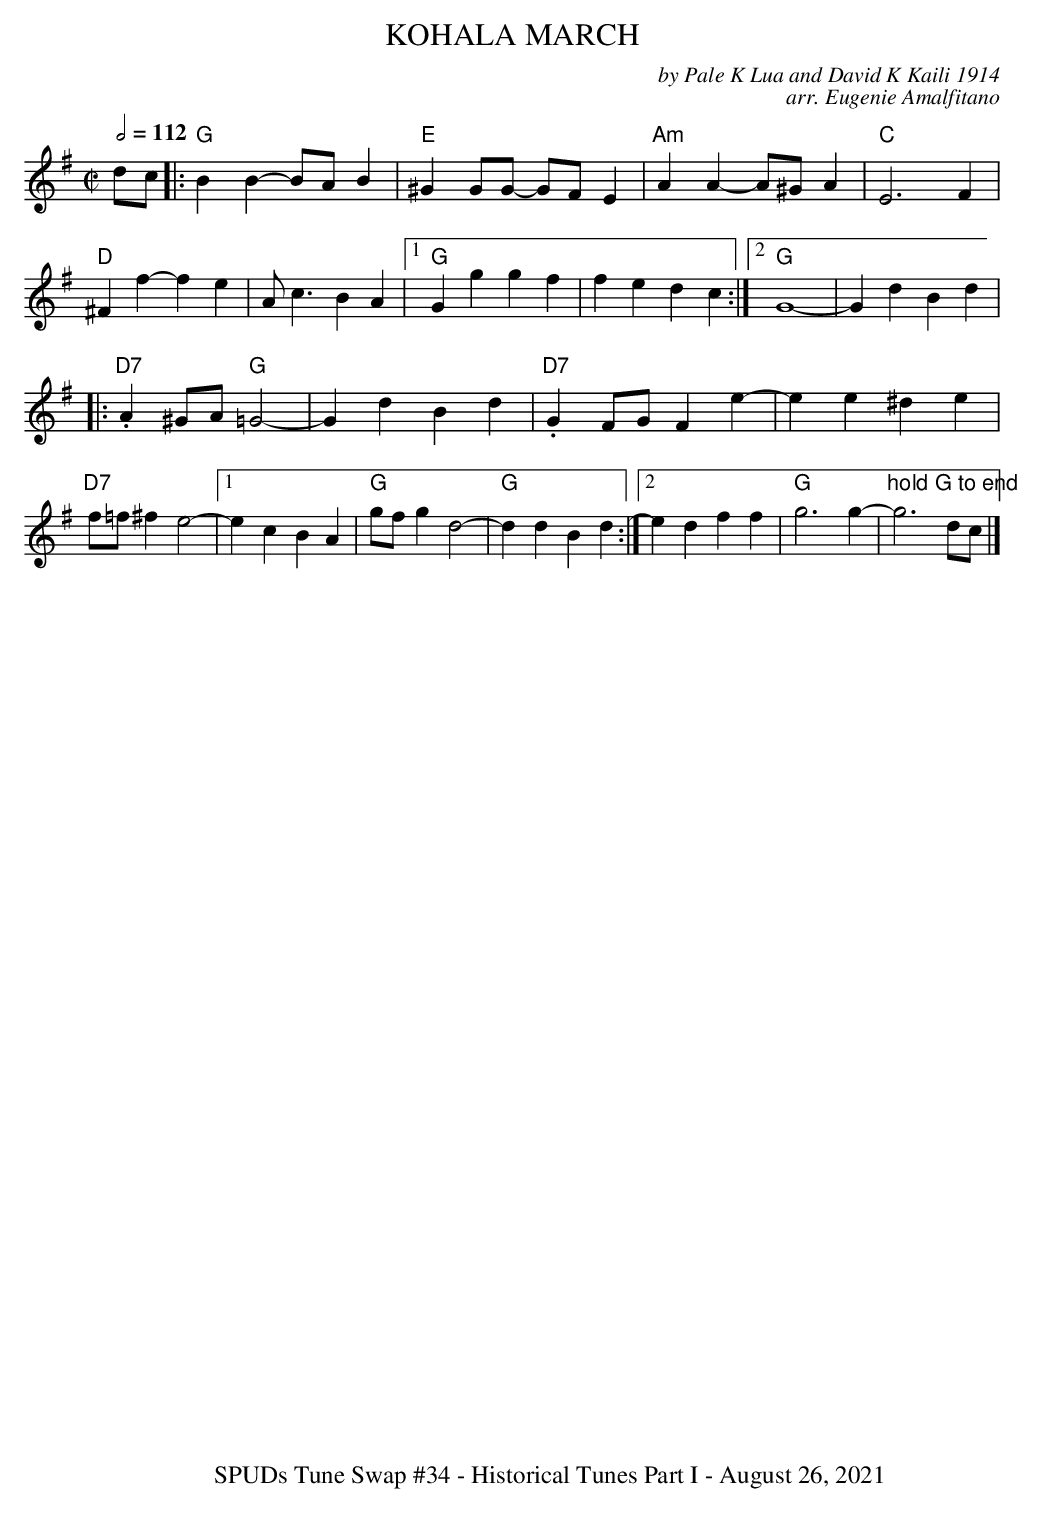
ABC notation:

X:1
T:KOHALA MARCH
C:by Pale K Lua and David K Kaili 1914
C:arr. Eugenie Amalfitano
Q:1/2=112
M:C|
L:1/8
K:Gmaj
dc|:"G"B2 B2-BA B2|"E"^G2GG- GF E2|"Am"A2A2- A^GA2|"C"E6F2|
"D"^F2f2- f2e2 |Ac3B2A2|1"G"G2g2g2f2|f2e2 d2c2:|2 "G"G8-|""G2d2B2d2|
|:"D7".A2^GA "G"=G4-|G2 d2B2d2|"D7".G2 FG ""F2e2-|e2e2 ^d2 e2|
"D7"f=f ^f2 e4-|1 e2 c2B2A2|"G"gf g2 ""d4-|"G"d2d2B2d2:|2 e2d2f2f2|"G"g6 g2-|"hold G to end"g6 dc|]
